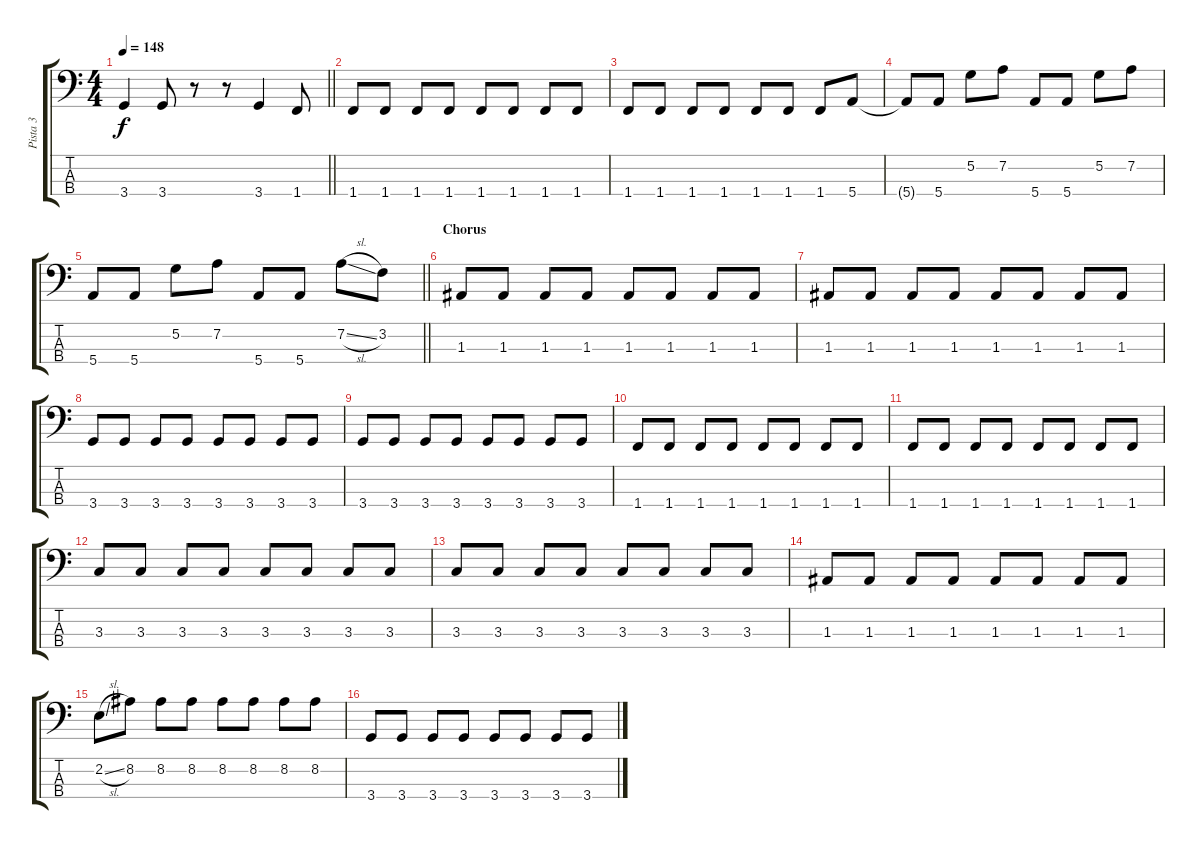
\track ("Pista 3" "Pista 3") {instrument electricbasspick}
\staff {score tabs}
\tuning (G2 D2 A1 E1) {hide}
\ts (4 4)
\tempo 148
\clef f4
\barLineRight lightlight
\ks c
3.4.4{dy f} 3.4.8 r.8 r.8 3.4.4 1.4.8 |
1.4.8 1.4.8 1.4.8 1.4.8 1.4.8 1.4.8 1.4.8 1.4.8 |
1.4.8 1.4.8 1.4.8 1.4.8 1.4.8 1.4.8 1.4.8 5.4.8 |
5.4{t}.8 5.4.8 5.2.8 7.2.8 5.4.8 5.4.8 5.2.8 7.2.8 |
\barLineRight lightlight
5.4.8 5.4.8 5.2.8 7.2.8 5.4.8 5.4.8 7.2{sl}.8 3.2.8 |
\section ("" "Chorus")
1.3.8 1.3.8 1.3.8 1.3.8 1.3.8 1.3.8 1.3.8 1.3.8 |
1.3.8 1.3.8 1.3.8 1.3.8 1.3.8 1.3.8 1.3.8 1.3.8 |
3.4.8 3.4.8 3.4.8 3.4.8 3.4.8 3.4.8 3.4.8 3.4.8 |
3.4.8 3.4.8 3.4.8 3.4.8 3.4.8 3.4.8 3.4.8 3.4.8 |
1.4.8 1.4.8 1.4.8 1.4.8 1.4.8 1.4.8 1.4.8 1.4.8 |
1.4.8 1.4.8 1.4.8 1.4.8 1.4.8 1.4.8 1.4.8 1.4.8 |
3.3.8 3.3.8 3.3.8 3.3.8 3.3.8 3.3.8 3.3.8 3.3.8 |
3.3.8 3.3.8 3.3.8 3.3.8 3.3.8 3.3.8 3.3.8 3.3.8 |
1.3.8 1.3.8 1.3.8 1.3.8 1.3.8 1.3.8 1.3.8 1.3.8 |
2.2{sl}.8 8.2.8 8.2.8 8.2.8 8.2.8 8.2.8 8.2.8 8.2.8 |
3.4.8 3.4.8 3.4.8 3.4.8 3.4.8 3.4.8 3.4.8 3.4.8
